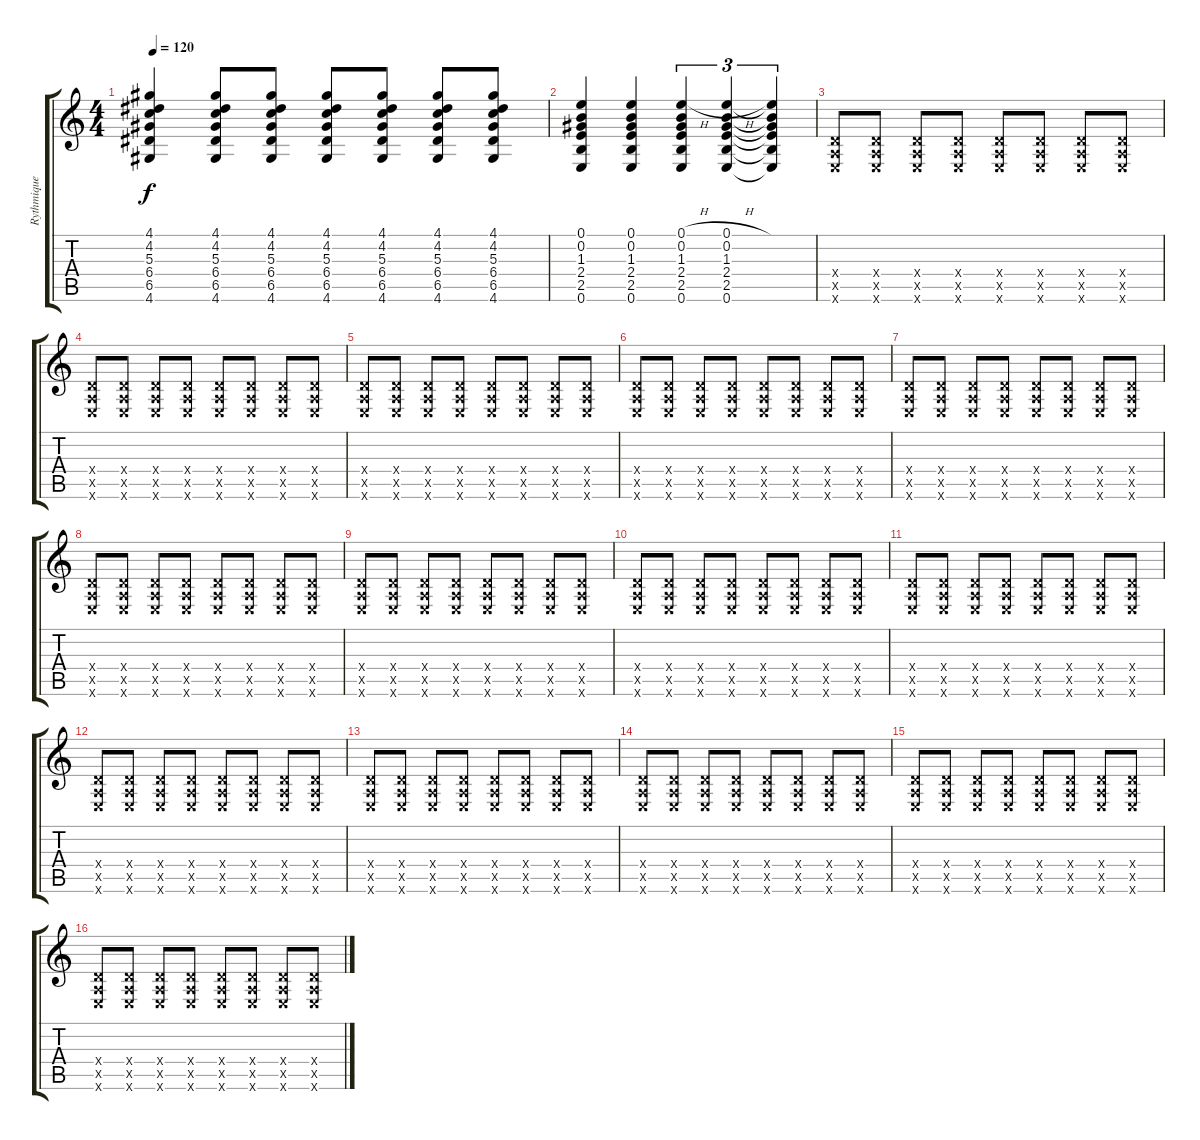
\track ("Rythmique (Black Francis)" "Rythmique ") {instrument distortionguitar}
\staff {score tabs}
\tuning (E4 B3 G3 D3 A2 E2) {hide}
\ts (4 4)
\tempo 120
\clef g2
\ks c
(4.1 4.2 5.3 6.4 6.5 4.6).4{dy f} (4.1 4.2 5.3 6.4 6.5 4.6).8 (4.1 4.2 5.3 6.4 6.5 4.6).8 (4.1 4.2 5.3 6.4 6.5 4.6).8 (4.1 4.2 5.3 6.4 6.5 4.6).8 (4.1 4.2 5.3 6.4 6.5 4.6).8 (4.1 4.2 5.3 6.4 6.5 4.6).8 |
(0.1 0.2 1.3 2.4 2.5 0.6).4 (0.1 0.2 1.3 2.4 2.5 0.6).4 (0.1{h} 0.2 1.3 2.4 2.5 0.6).4{tu (3 2)} (0.1{h} 0.2 1.3 2.4 2.5 0.6).4{tu (3 2)} (0.1{t} 0.2{t} 1.3{t} 2.4{t} 2.5{t} 0.6{t}).4{tu (3 2)} |
(0.4{x} 0.5{x} 0.6{x}).8 (0.4{x} 0.5{x} 0.6{x}).8 (0.4{x} 0.5{x} 0.6{x}).8 (0.4{x} 0.5{x} 0.6{x}).8 (0.4{x} 0.5{x} 0.6{x}).8 (0.4{x} 0.5{x} 0.6{x}).8 (0.4{x} 0.5{x} 0.6{x}).8 (0.4{x} 0.5{x} 0.6{x}).8 |
(0.4{x} 0.5{x} 0.6{x}).8 (0.4{x} 0.5{x} 0.6{x}).8 (0.4{x} 0.5{x} 0.6{x}).8 (0.4{x} 0.5{x} 0.6{x}).8 (0.4{x} 0.5{x} 0.6{x}).8 (0.4{x} 0.5{x} 0.6{x}).8 (0.4{x} 0.5{x} 0.6{x}).8 (0.4{x} 0.5{x} 0.6{x}).8 |
(0.4{x} 0.5{x} 0.6{x}).8 (0.4{x} 0.5{x} 0.6{x}).8 (0.4{x} 0.5{x} 0.6{x}).8 (0.4{x} 0.5{x} 0.6{x}).8 (0.4{x} 0.5{x} 0.6{x}).8 (0.4{x} 0.5{x} 0.6{x}).8 (0.4{x} 0.5{x} 0.6{x}).8 (0.4{x} 0.5{x} 0.6{x}).8 |
(0.4{x} 0.5{x} 0.6{x}).8 (0.4{x} 0.5{x} 0.6{x}).8 (0.4{x} 0.5{x} 0.6{x}).8 (0.4{x} 0.5{x} 0.6{x}).8 (0.4{x} 0.5{x} 0.6{x}).8 (0.4{x} 0.5{x} 0.6{x}).8 (0.4{x} 0.5{x} 0.6{x}).8 (0.4{x} 0.5{x} 0.6{x}).8 |
(0.4{x} 0.5{x} 0.6{x}).8 (0.4{x} 0.5{x} 0.6{x}).8 (0.4{x} 0.5{x} 0.6{x}).8 (0.4{x} 0.5{x} 0.6{x}).8 (0.4{x} 0.5{x} 0.6{x}).8 (0.4{x} 0.5{x} 0.6{x}).8 (0.4{x} 0.5{x} 0.6{x}).8 (0.4{x} 0.5{x} 0.6{x}).8 |
(0.4{x} 0.5{x} 0.6{x}).8 (0.4{x} 0.5{x} 0.6{x}).8 (0.4{x} 0.5{x} 0.6{x}).8 (0.4{x} 0.5{x} 0.6{x}).8 (0.4{x} 0.5{x} 0.6{x}).8 (0.4{x} 0.5{x} 0.6{x}).8 (0.4{x} 0.5{x} 0.6{x}).8 (0.4{x} 0.5{x} 0.6{x}).8 |
(0.4{x} 0.5{x} 0.6{x}).8 (0.4{x} 0.5{x} 0.6{x}).8 (0.4{x} 0.5{x} 0.6{x}).8 (0.4{x} 0.5{x} 0.6{x}).8 (0.4{x} 0.5{x} 0.6{x}).8 (0.4{x} 0.5{x} 0.6{x}).8 (0.4{x} 0.5{x} 0.6{x}).8 (0.4{x} 0.5{x} 0.6{x}).8 |
(0.4{x} 0.5{x} 0.6{x}).8 (0.4{x} 0.5{x} 0.6{x}).8 (0.4{x} 0.5{x} 0.6{x}).8 (0.4{x} 0.5{x} 0.6{x}).8 (0.4{x} 0.5{x} 0.6{x}).8 (0.4{x} 0.5{x} 0.6{x}).8 (0.4{x} 0.5{x} 0.6{x}).8 (0.4{x} 0.5{x} 0.6{x}).8 |
(0.4{x} 0.5{x} 0.6{x}).8 (0.4{x} 0.5{x} 0.6{x}).8 (0.4{x} 0.5{x} 0.6{x}).8 (0.4{x} 0.5{x} 0.6{x}).8 (0.4{x} 0.5{x} 0.6{x}).8 (0.4{x} 0.5{x} 0.6{x}).8 (0.4{x} 0.5{x} 0.6{x}).8 (0.4{x} 0.5{x} 0.6{x}).8 |
(0.4{x} 0.5{x} 0.6{x}).8 (0.4{x} 0.5{x} 0.6{x}).8 (0.4{x} 0.5{x} 0.6{x}).8 (0.4{x} 0.5{x} 0.6{x}).8 (0.4{x} 0.5{x} 0.6{x}).8 (0.4{x} 0.5{x} 0.6{x}).8 (0.4{x} 0.5{x} 0.6{x}).8 (0.4{x} 0.5{x} 0.6{x}).8 |
(0.4{x} 0.5{x} 0.6{x}).8 (0.4{x} 0.5{x} 0.6{x}).8 (0.4{x} 0.5{x} 0.6{x}).8 (0.4{x} 0.5{x} 0.6{x}).8 (0.4{x} 0.5{x} 0.6{x}).8 (0.4{x} 0.5{x} 0.6{x}).8 (0.4{x} 0.5{x} 0.6{x}).8 (0.4{x} 0.5{x} 0.6{x}).8 |
(0.4{x} 0.5{x} 0.6{x}).8 (0.4{x} 0.5{x} 0.6{x}).8 (0.4{x} 0.5{x} 0.6{x}).8 (0.4{x} 0.5{x} 0.6{x}).8 (0.4{x} 0.5{x} 0.6{x}).8 (0.4{x} 0.5{x} 0.6{x}).8 (0.4{x} 0.5{x} 0.6{x}).8 (0.4{x} 0.5{x} 0.6{x}).8 |
(0.4{x} 0.5{x} 0.6{x}).8 (0.4{x} 0.5{x} 0.6{x}).8 (0.4{x} 0.5{x} 0.6{x}).8 (0.4{x} 0.5{x} 0.6{x}).8 (0.4{x} 0.5{x} 0.6{x}).8 (0.4{x} 0.5{x} 0.6{x}).8 (0.4{x} 0.5{x} 0.6{x}).8 (0.4{x} 0.5{x} 0.6{x}).8 |
(0.4{x} 0.5{x} 0.6{x}).8 (0.4{x} 0.5{x} 0.6{x}).8 (0.4{x} 0.5{x} 0.6{x}).8 (0.4{x} 0.5{x} 0.6{x}).8 (0.4{x} 0.5{x} 0.6{x}).8 (0.4{x} 0.5{x} 0.6{x}).8 (0.4{x} 0.5{x} 0.6{x}).8 (0.4{x} 0.5{x} 0.6{x}).8
